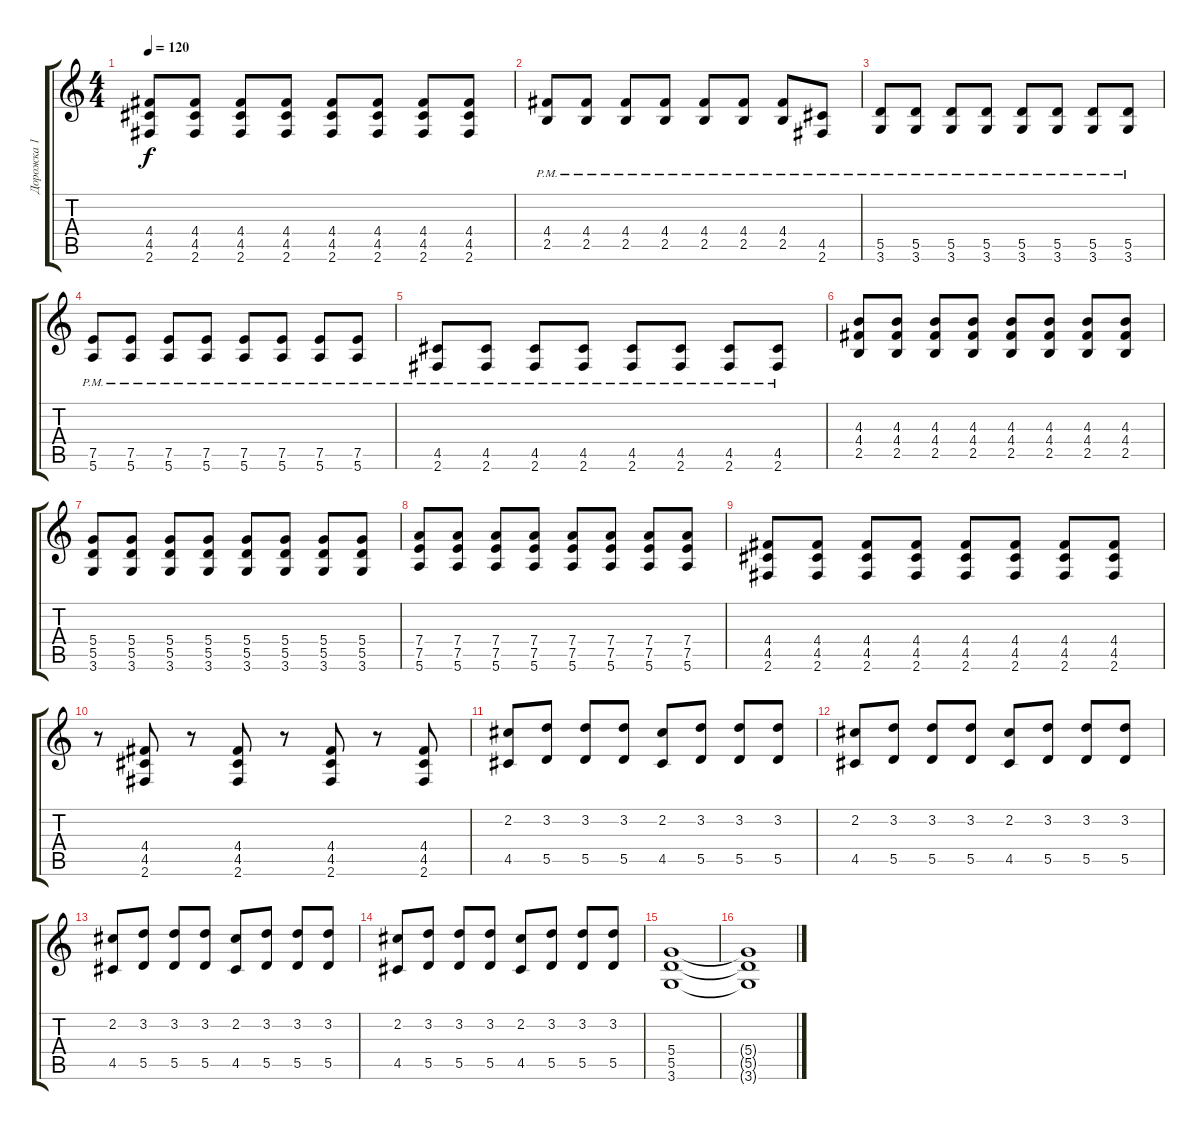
\track ("Дорожка 1" "Дорожка 1") {instrument overdrivenguitar}
\staff {score tabs}
\tuning (E4 B3 G3 D3 A2 E2) {hide}
\ts (4 4)
\tempo 120
\clef g2
\ks c
(4.4 4.5 2.6).8{dy f} (4.4 4.5 2.6).8 (4.4 4.5 2.6).8 (4.4 4.5 2.6).8 (4.4 4.5 2.6).8 (4.4 4.5 2.6).8 (4.4 4.5 2.6).8 (4.4 4.5 2.6).8 |
(4.4{pm} 2.5).8 (4.4{pm} 2.5).8 (4.4{pm} 2.5).8 (4.4{pm} 2.5).8 (4.4{pm} 2.5).8 (4.4{pm} 2.5).8 (4.4{pm} 2.5).8 (4.5{pm} 2.6).8 |
(5.5{pm} 3.6).8 (5.5{pm} 3.6).8 (5.5{pm} 3.6).8 (5.5{pm} 3.6).8 (5.5{pm} 3.6).8 (5.5{pm} 3.6).8 (5.5{pm} 3.6).8 (5.5{pm} 3.6).8 |
(7.5{pm} 5.6).8 (7.5{pm} 5.6).8 (7.5{pm} 5.6).8 (7.5{pm} 5.6).8 (7.5{pm} 5.6).8 (7.5{pm} 5.6).8 (7.5{pm} 5.6).8 (7.5{pm} 5.6).8 |
(4.5{pm} 2.6).8 (4.5{pm} 2.6).8 (4.5{pm} 2.6).8 (4.5{pm} 2.6).8 (4.5{pm} 2.6).8 (4.5{pm} 2.6).8 (4.5{pm} 2.6).8 (4.5{pm} 2.6).8 |
(4.3 4.4 2.5).8 (4.3 4.4 2.5).8 (4.3 4.4 2.5).8 (4.3 4.4 2.5).8 (4.3 4.4 2.5).8 (4.3 4.4 2.5).8 (4.3 4.4 2.5).8 (4.3 4.4 2.5).8 |
(5.4 5.5 3.6).8 (5.4 5.5 3.6).8 (5.4 5.5 3.6).8 (5.4 5.5 3.6).8 (5.4 5.5 3.6).8 (5.4 5.5 3.6).8 (5.4 5.5 3.6).8 (5.4 5.5 3.6).8 |
(7.4 7.5 5.6).8 (7.4 7.5 5.6).8 (7.4 7.5 5.6).8 (7.4 7.5 5.6).8 (7.4 7.5 5.6).8 (7.4 7.5 5.6).8 (7.4 7.5 5.6).8 (7.4 7.5 5.6).8 |
(4.4 4.5 2.6).8 (4.4 4.5 2.6).8 (4.4 4.5 2.6).8 (4.4 4.5 2.6).8 (4.4 4.5 2.6).8 (4.4 4.5 2.6).8 (4.4 4.5 2.6).8 (4.4 4.5 2.6).8 |
r.8 (4.4 4.5 2.6).8 r.8 (4.4 4.5 2.6).8 r.8 (4.4 4.5 2.6).8 r.8 (4.4 4.5 2.6).8 |
(2.2 4.5).8 (3.2 5.5).8 (3.2 5.5).8 (3.2 5.5).8 (2.2 4.5).8 (3.2 5.5).8 (3.2 5.5).8 (3.2 5.5).8 |
(2.2 4.5).8 (3.2 5.5).8 (3.2 5.5).8 (3.2 5.5).8 (2.2 4.5).8 (3.2 5.5).8 (3.2 5.5).8 (3.2 5.5).8 |
(2.2 4.5).8 (3.2 5.5).8 (3.2 5.5).8 (3.2 5.5).8 (2.2 4.5).8 (3.2 5.5).8 (3.2 5.5).8 (3.2 5.5).8 |
(2.2 4.5).8 (3.2 5.5).8 (3.2 5.5).8 (3.2 5.5).8 (2.2 4.5).8 (3.2 5.5).8 (3.2 5.5).8 (3.2 5.5).8 |
(5.4 5.5 3.6).1 |
(5.4{t} 5.5{t} 3.6{t}).1
